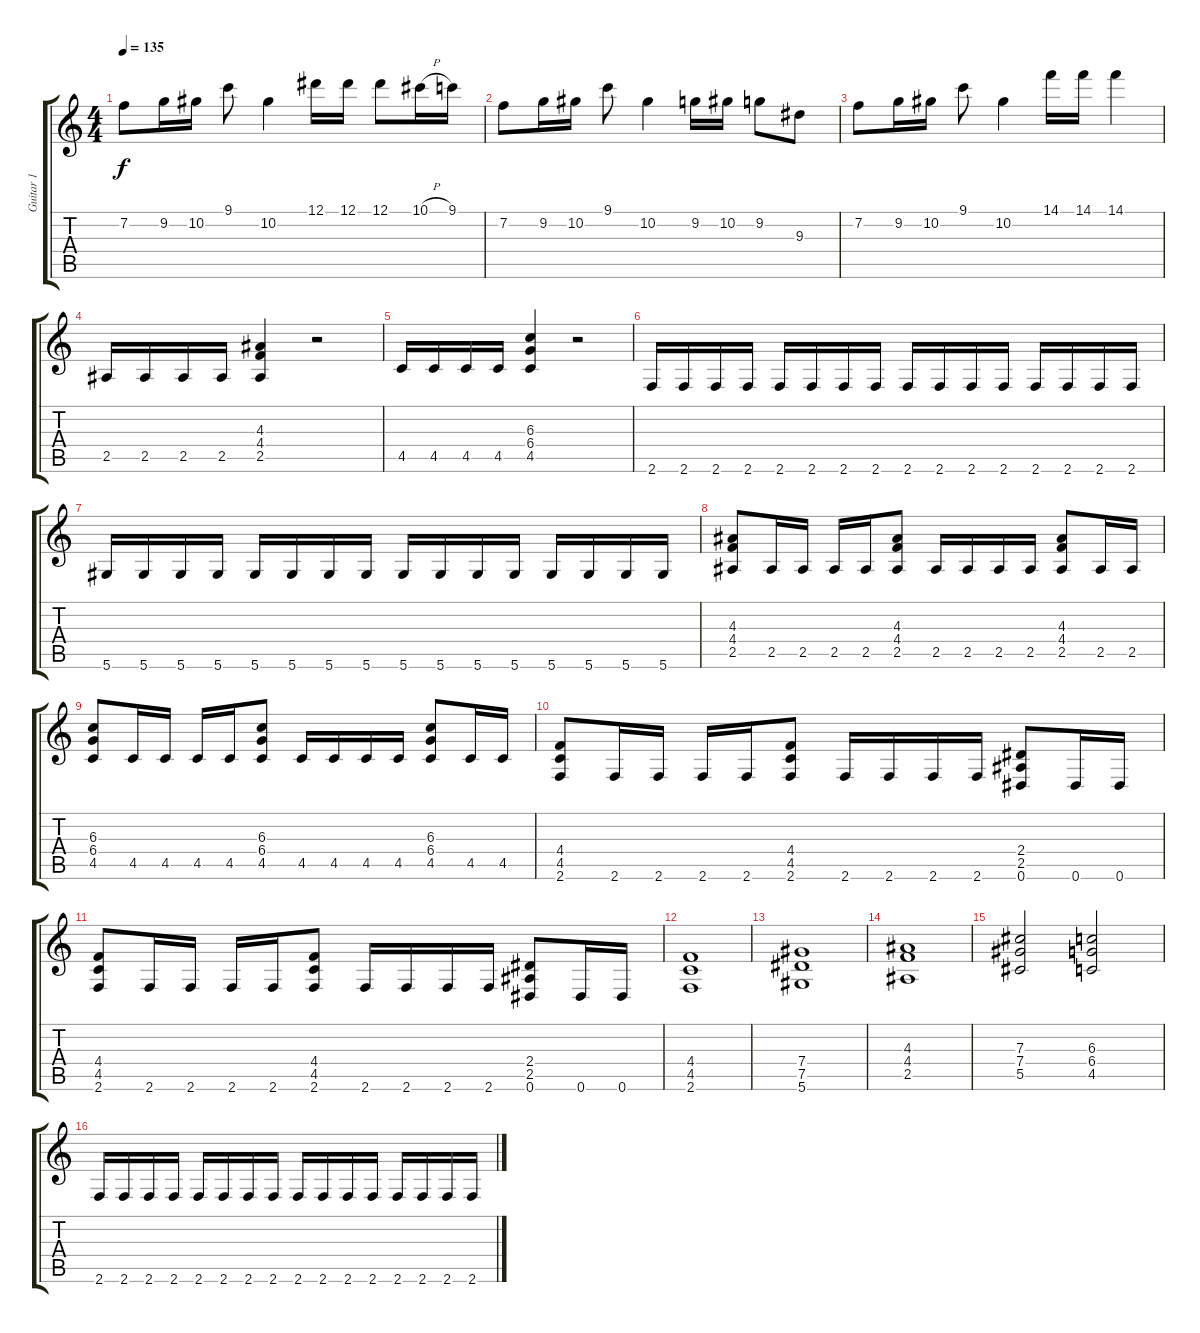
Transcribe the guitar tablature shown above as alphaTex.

\track ("Guitar 1" "Guitar 1") {instrument distortionguitar}
\staff {score tabs}
\tuning (Eb4 Bb3 Gb3 Db3 Ab2 Eb2) {hide}
\ts (4 4)
\tempo 135
\clef g2
\ks c
7.2.8{dy f} 9.2.16 10.2.16 9.1.8 10.2.4 12.1.16 12.1.16 12.1.8 10.1{h}.16 9.1.16 |
7.2.8 9.2.16 10.2.16 9.1.8 10.2.4 9.2.16 10.2.16 9.2.8 9.3.8 |
7.2.8 9.2.16 10.2.16 9.1.8 10.2.4 14.1.16 14.1.16 14.1.4 |
2.5.16 2.5.16 2.5.16 2.5.16 (4.3 4.4 2.5).4 r.2 |
4.5.16 4.5.16 4.5.16 4.5.16 (6.3 6.4 4.5).4 r.2 |
2.6.16 2.6.16 2.6.16 2.6.16 2.6.16 2.6.16 2.6.16 2.6.16 2.6.16 2.6.16 2.6.16 2.6.16 2.6.16 2.6.16 2.6.16 2.6.16 |
5.6.16 5.6.16 5.6.16 5.6.16 5.6.16 5.6.16 5.6.16 5.6.16 5.6.16 5.6.16 5.6.16 5.6.16 5.6.16 5.6.16 5.6.16 5.6.16 |
(4.3 4.4 2.5).8 2.5.16 2.5.16 2.5.16 2.5.16 (4.3 4.4 2.5).8 2.5.16 2.5.16 2.5.16 2.5.16 (4.3 4.4 2.5).8 2.5.16 2.5.16 |
(6.3 6.4 4.5).8 4.5.16 4.5.16 4.5.16 4.5.16 (6.3 6.4 4.5).8 4.5.16 4.5.16 4.5.16 4.5.16 (6.3 6.4 4.5).8 4.5.16 4.5.16 |
(4.4 4.5 2.6).8 2.6.16 2.6.16 2.6.16 2.6.16 (4.4 4.5 2.6).8 2.6.16 2.6.16 2.6.16 2.6.16 (2.4 2.5 0.6).8 0.6.16 0.6.16 |
(4.4 4.5 2.6).8 2.6.16 2.6.16 2.6.16 2.6.16 (4.4 4.5 2.6).8 2.6.16 2.6.16 2.6.16 2.6.16 (2.4 2.5 0.6).8 0.6.16 0.6.16 |
(4.4 4.5 2.6).1 |
(7.4 7.5 5.6).1 |
(4.3 4.4 2.5).1 |
(7.3 7.4 5.5).2 (6.3 6.4 4.5).2 |
2.6.16 2.6.16 2.6.16 2.6.16 2.6.16 2.6.16 2.6.16 2.6.16 2.6.16 2.6.16 2.6.16 2.6.16 2.6.16 2.6.16 2.6.16 2.6.16
